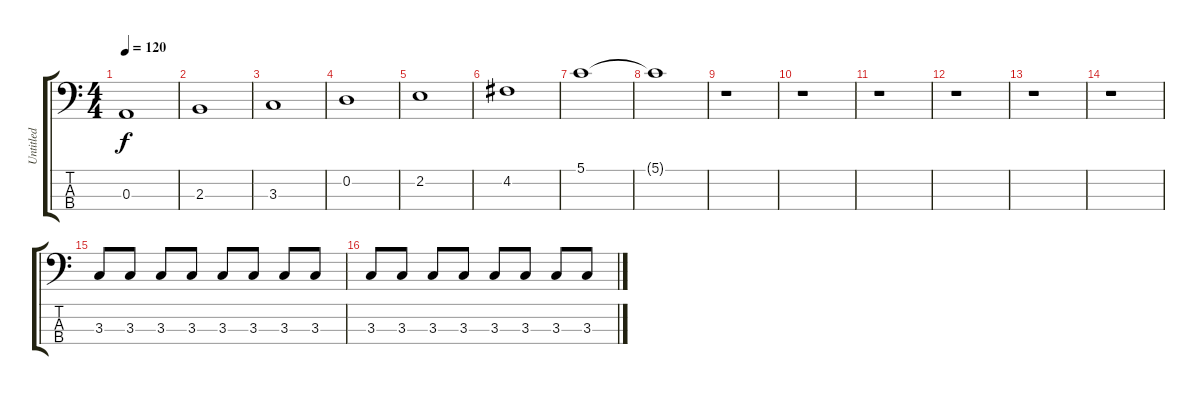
\track ("Untitled" "Untitled") {instrument electricbassfinger}
\staff {score tabs}
\tuning (G2 D2 A1 E1) {hide}
\ts (4 4)
\tempo 120
\clef f4
\ks c
0.3.1{dy f} |
2.3.1 |
3.3.1 |
0.2.1 |
2.2.1 |
4.2.1 |
5.1.1 |
5.1{t}.1 |
r.1 |
r.1 |
r.1 |
r.1 |
r.1 |
r.1 |
3.3.8 3.3.8 3.3.8 3.3.8 3.3.8 3.3.8 3.3.8 3.3.8 |
3.3.8 3.3.8 3.3.8 3.3.8 3.3.8 3.3.8 3.3.8 3.3.8
